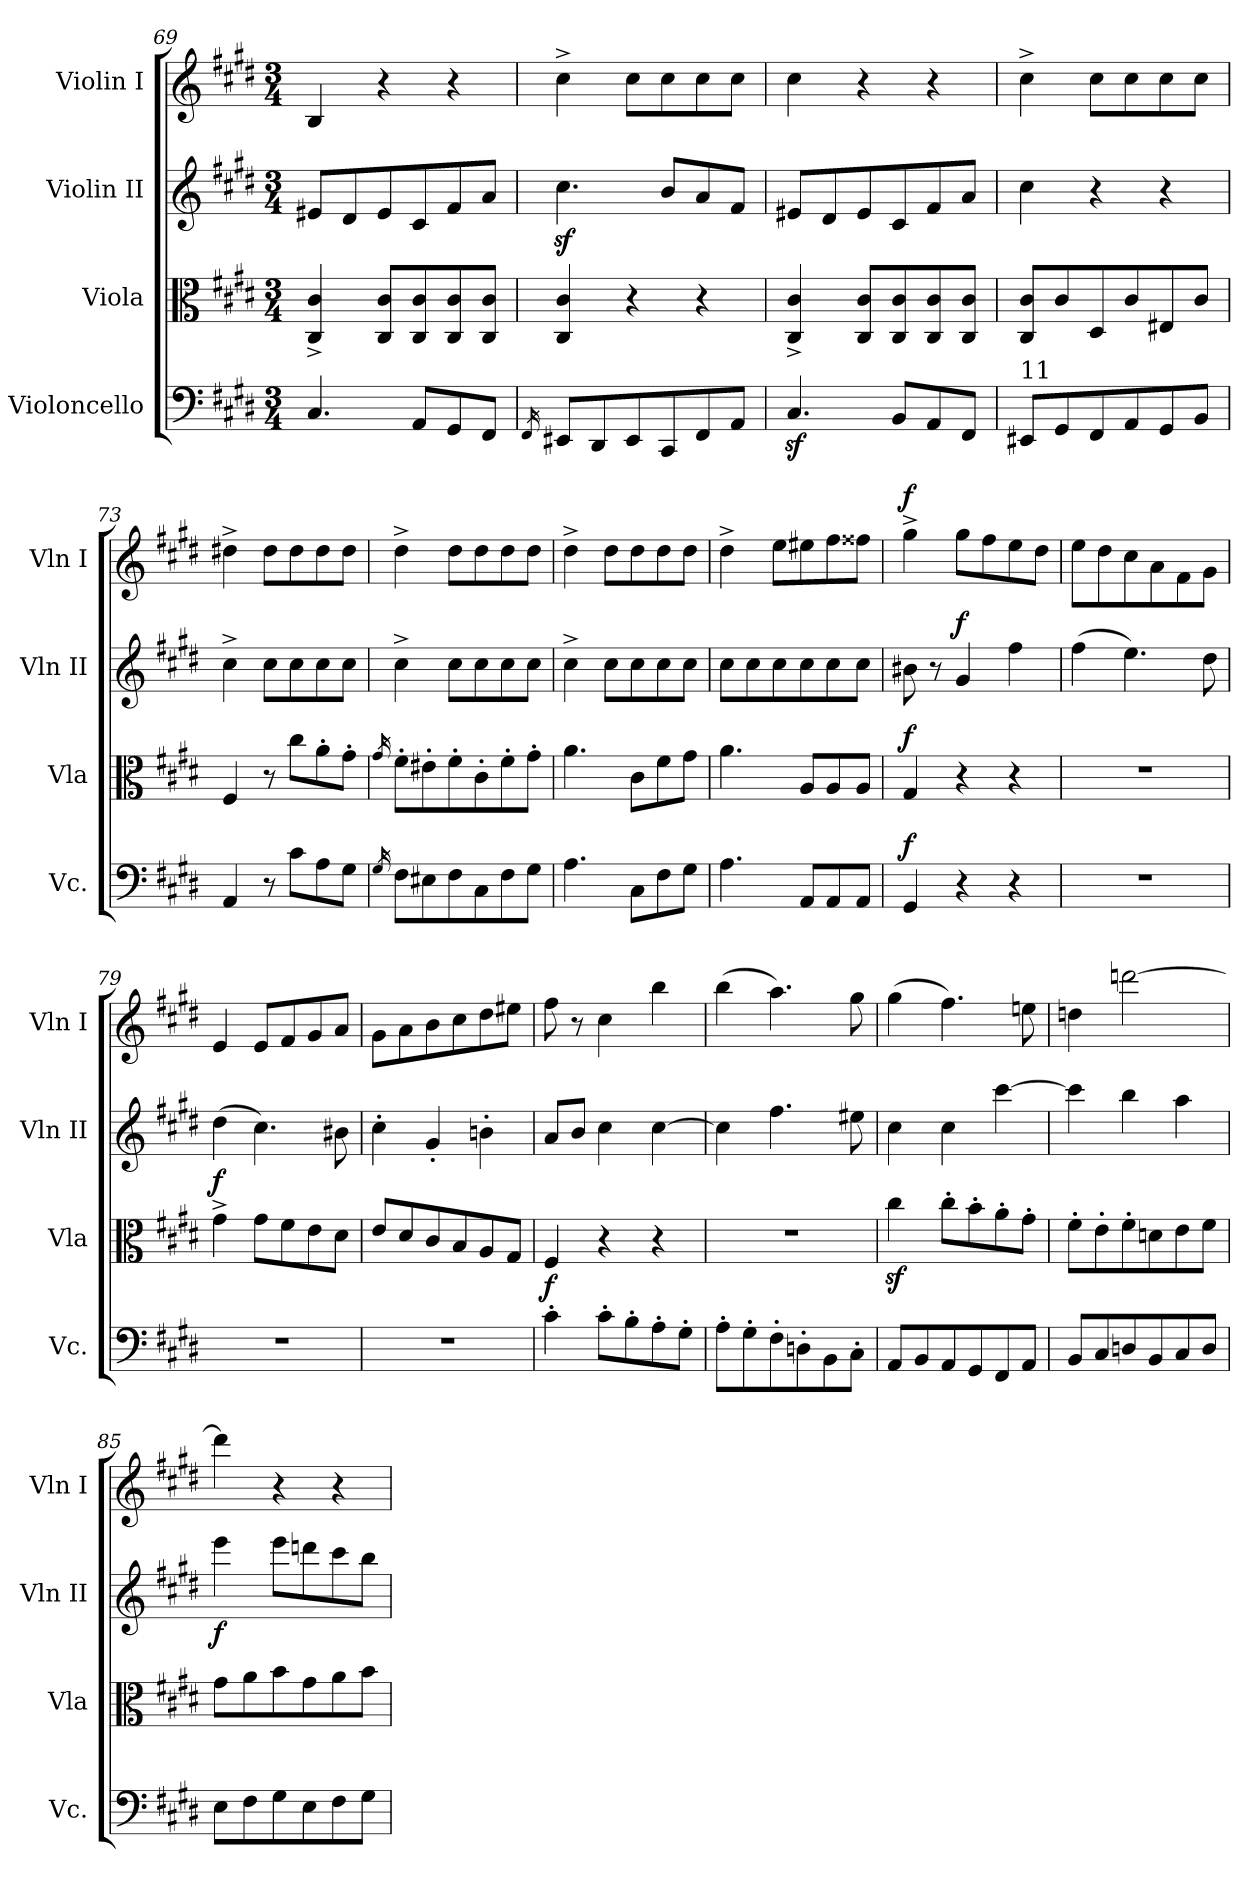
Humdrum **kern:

**kern	**dynam	**kern	**dynam	**kern	**dynam	**kern	**dynam
*part4	*part4	*part3	*part3	*part2	*part2	*part1	*part1
*staff4	*staff4	*staff3	*staff3	*staff2	*staff2	*staff1	*staff1
*I"Violoncello	*	*I"Viola	*	*I"Violin II	*	*I"Violin I	*
*I'Vc.	*	*I'Vla	*	*I'Vln II	*	*I'Vln I	*
!!LO:LB:g=z
*clefF4	*	*clefC3	*	*clefG2	*	*clefG2	*
*k[f#c#g#d#]	*	*k[f#c#g#d#]	*	*k[f#c#g#d#]	*	*k[f#c#g#d#]	*
*M3/4	*	*M3/4	*	*M3/4	*	*M3/4	*
=69	=69	=69	=69	=69	=69	=69	=69
4.C#/	.	4C#/^ 4c#/^	.	8e#X/L	.	4B/	.
.	.	.	.	8d#/	.	.	.
.	.	8C#/ 8c#/L	.	8e#/	.	4r	.
8AA/L	.	8C#/ 8c#/	.	8c#/	.	.	.
8GG#/	.	8C#/ 8c#/	.	8f#/	.	4r	.
8FF#/J	.	8C#/ 8c#/J	.	8a/J	.	.	.
=70	=70	=70	=70	=70	=70	=70	=70
16qFF#/	.	.	.	.	.	.	.
8EE#X/L	.	4C#/ 4c#/	.	4.cc#z>\	.	4cc#^\	.
8DD#/	.	.	.	.	.	.	.
8EE#/	.	4r	.	.	.	8cc#\L	.
8CC#/	.	.	.	8b/L	.	8cc#\	.
8FF#/	.	4r	.	8a/	.	8cc#\	.
8AA/J	.	.	.	8f#/J	.	8cc#\J	.
=71	=71	=71	=71	=71	=71	=71	=71
4.C#z>/	.	4C#/^ 4c#/^	.	8e#X/L	.	4cc#\	.
.	.	.	.	8d#/	.	.	.
.	.	8C#/ 8c#/L	.	8e#/	.	4r	.
8BB/L	.	8C#/ 8c#/	.	8c#/	.	.	.
8AA/	.	8C#/ 8c#/	.	8f#/	.	4r	.
8FF#/J	.	8C#/ 8c#/J	.	8a/J	.	.	.
=72	=72	=72	=72	=72	=72	=72	=72
!LO:TX:a:t=11	!	!	!	!	!	!	!
8EE#X/L	.	8C#/ 8c#/L	.	4cc#\	.	4cc#^\	.
8GG#/	.	8c#/	.	.	.	.	.
8FF#/	.	8D#/	.	4r	.	8cc#\L	.
8AA/	.	8c#/	.	.	.	8cc#\	.
8GG#/	.	8E#X/	.	4r	.	8cc#\	.
8BB/J	.	8c#/J	.	.	.	8cc#\J	.
=73	=73	=73	=73	=73	=73	=73	=73
4AA/	.	4F#/	.	4cc#^\	.	4dd#X^\	.
8r	.	8r	.	8cc#\L	.	8dd#\L	.
8c#\L	.	8cc#\L	.	8cc#\	.	8dd#\	.
8A\	.	8a'\	.	8cc#\	.	8dd#\	.
8G#\J	.	8g#'\J	.	8cc#\J	.	8dd#\J	.
=74	=74	=74	=74	=74	=74	=74	=74
16qG#/	.	16qg#/	.	.	.	.	.
8F#\L	.	8f#'\L	.	4cc#^\	.	4dd#^\	.
8E#X\	.	8e#X'\	.	.	.	.	.
8F#\	.	8f#'\	.	8cc#\L	.	8dd#\L	.
8C#\	.	8c#'\	.	8cc#\	.	8dd#\	.
8F#\	.	8f#'\	.	8cc#\	.	8dd#\	.
8G#\J	.	8g#'\J	.	8cc#\J	.	8dd#\J	.
=75	=75	=75	=75	=75	=75	=75	=75
4.A\	.	4.a\	.	4cc#^\	.	4dd#^\	.
.	.	.	.	8cc#\L	.	8dd#\L	.
8C#\L	.	8c#\L	.	8cc#\	.	8dd#\	.
8F#\	.	8f#\	.	8cc#\	.	8dd#\	.
8G#\J	.	8g#\J	.	8cc#\J	.	8dd#\J	.
=76	=76	=76	=76	=76	=76	=76	=76
4.A\	.	4.a\	.	8cc#\L	.	4dd#^\	.
.	.	.	.	8cc#\	.	.	.
.	.	.	.	8cc#\	.	8ee\L	.
8AA/L	.	8A/L	.	8cc#\	.	8ee#X\	.
8AA/	.	8A/	.	8cc#\	.	8ff#\	.
8AA/J	.	8A/J	.	8cc#\J	.	8ff##X\J	.
=77	=77	=77	=77	=77	=77	=77	=77
!	!LO:DY:a	!	!LO:DY:a	!	!	!	!LO:DY:a
4GG#/	f	4G#/	f	8b#X\	.	4gg#^\	f
.	.	.	.	8r	.	.	.
!	!	!	!	!	!LO:DY:a	!	!
4r	.	4r	.	4g#/	f	8gg#\L	.
.	.	.	.	.	.	8ff#\	.
4r	.	4r	.	4ff#\	.	8ee\	.
.	.	.	.	.	.	8dd#\J	.
!!LO:LB:g=z
=78	=78	=78	=78	=78	=78	=78	=78
2.r	.	2.r	.	(4ff#\	.	8ee\L	.
.	.	.	.	.	.	8dd#\	.
.	.	.	.	4.ee\)	.	8cc#\	.
.	.	.	.	.	.	8a\	.
.	.	.	.	.	.	8f#\	.
.	.	.	.	8dd#\	.	8g#\J	.
!!LO:LB:g=z
=79	=79	=79	=79	=79	=79	=79	=79
!	!	!	!LO:DY:a	!	!	!	!
2.r	.	4g#^\	f	(4dd#\	.	4e/	.
.	.	8g#\L	.	4.cc#\)	.	8e/L	.
.	.	8f#\	.	.	.	8f#/	.
.	.	8e\	.	.	.	8g#/	.
.	.	8d#\J	.	8b#X\	.	8a/J	.
=80	=80	=80	=80	=80	=80	=80	=80
2.r	.	8e/L	.	4cc#'\	.	8g#\L	.
.	.	8d#/	.	.	.	8a\	.
.	.	8c#/	.	4g#'/	.	8b\	.
.	.	8B/	.	.	.	8cc#\	.
.	.	8A/	.	4bn'\	.	8dd#\	.
.	.	8G#/J	.	.	.	8ee#X\J	.
=81	=81	=81	=81	=81	=81	=81	=81
!	!LO:DY:a	!	!	!	!	!	!
4c#'\	f	4F#/	.	8a/L	.	8ff#\	.
.	.	.	.	8b/J	.	8r	.
8c#'\L	.	4r	.	4cc#\	.	4cc#\	.
8B'\	.	.	.	.	.	.	.
8A'\	.	4r	.	[4cc#\	.	4bb\	.
8G#'\J	.	.	.	.	.	.	.
=82	=82	=82	=82	=82	=82	=82	=82
8A'\L	.	2.r	.	4cc#\]	.	(4bb\	.
8G#'\	.	.	.	.	.	.	.
8F#'\	.	.	.	4.ff#\	.	4.aa\)	.
8Dn'\	.	.	.	.	.	.	.
8BB\	.	.	.	.	.	.	.
8C#'\J	.	.	.	8ee#X\	.	8gg#\	.
=83	=83	=83	=83	=83	=83	=83	=83
8AA/L	.	4cc#z<\	.	4cc#\	.	(4gg#\	.
8BB/	.	.	.	.	.	.	.
8AA/	.	8cc#'\L	.	4cc#\	.	4.ff#\)	.
8GG#/	.	8b'\	.	.	.	.	.
8FF#/	.	8a'\	.	[4ccc#\	.	.	.
8AA/J	.	8g#'\J	.	.	.	8een\	.
=84	=84	=84	=84	=84	=84	=84	=84
8BB/L	.	8f#'\L	.	4ccc#\]	.	4ddn\	.
8C#/	.	8e'\	.	.	.	.	.
8Dn/	.	8f#'\	.	4bb\	.	[2dddn\	.
8BB/	.	8dn\	.	.	.	.	.
8C#/	.	8e\	.	4aa\	.	.	.
8D/J	.	8f#\J	.	.	.	.	.
=85	=85	=85	=85	=85	=85	=85	=85
!	!	!	!	!	!LO:DY:b	!	!
8E\L	.	8g#\L	.	4eee\	f	4ddd\]	.
8F#\	.	8a\	.	.	.	.	.
8G#\	.	8b\	.	8eee\L	.	4r	.
8E\	.	8g#\	.	8dddn\	.	.	.
8F#\	.	8a\	.	8ccc#\	.	4r	.
8G#\J	.	8b\J	.	8bb\J	.	.	.
=	=	=	=	=	=	=	=
*-	*-	*-	*-	*-	*-	*-	*-
